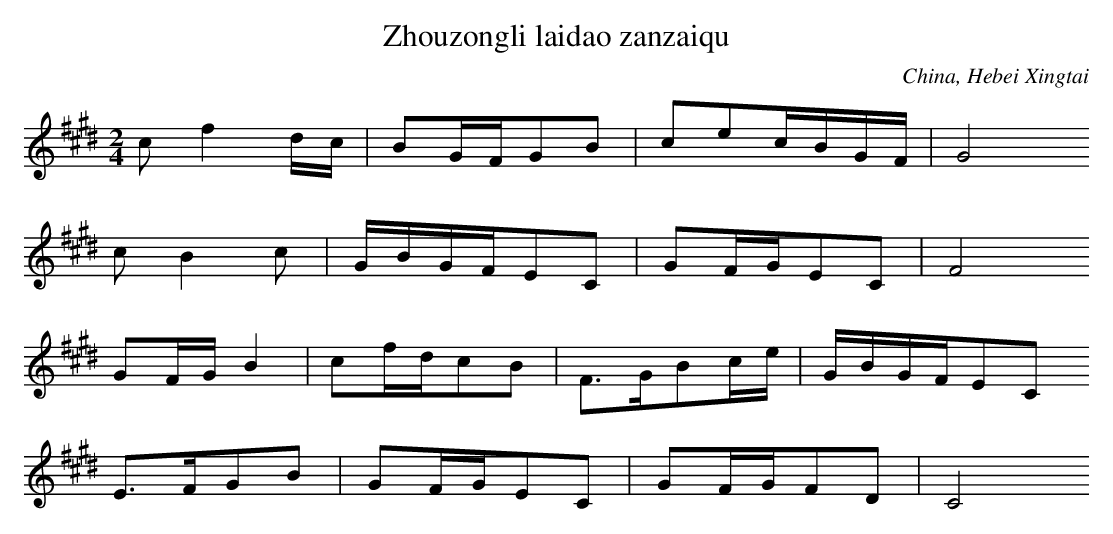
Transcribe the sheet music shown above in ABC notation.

X:1
T: Zhouzongli laidao zanzaiqu
O: China, Hebei Xingtai
M: 2/4
L: 1/16
K: E
c2f4dc | B2GFG2B2 | c2e2cBGF | G8
c2B4c2 | GBGFE2C2 | G2FGE2C2 | F8
G2FGB4 | c2fdc2B2 | F3GB2ce | GBGFE2C2
E3FG2B2 | G2FGE2C2 | G2FGF2D2 | C8
